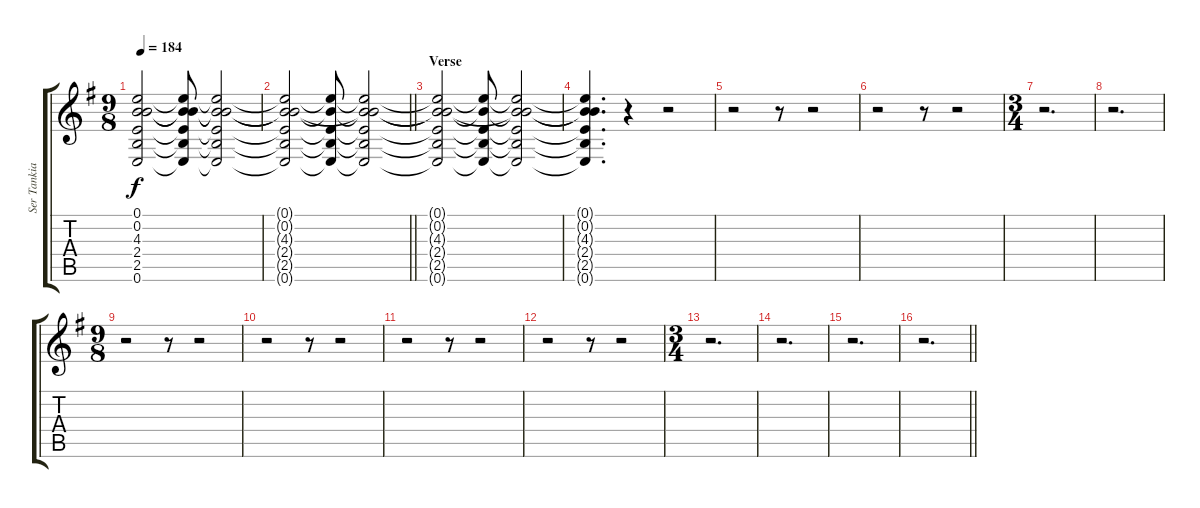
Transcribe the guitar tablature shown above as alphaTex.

\track ("Ser Tankian [Guitar 3]" "Ser Tankia") {instrument acousticguitarsteel}
\staff {score tabs}
\tuning (E4 B3 G3 D3 A2 E2) {hide}
\ts (9 8)
\tempo 184
\clef g2
\ks eminor
(0.1 0.2 4.3 2.4 2.5 0.6).2{dy f} (0.1{t} 0.2{t} 4.3{t} 2.4{t} 2.5{t} 0.6{t}).8 (0.1{t} 0.2{t} 4.3{t} 2.4{t} 2.5{t} 0.6{t}).2 |
\barLineRight lightlight
(0.1{t} 0.2{t} 4.3{t} 2.4{t} 2.5{t} 0.6{t}).2{volume 0} (0.1{t} 4.3{t} 2.4{t} 2.5{t} 0.6{t}).8 (0.1{t} 0.2{t} 4.3{t} 2.4{t} 2.5{t} 0.6{t}).2 |
\section ("" "Verse")
(0.1{t} 0.2{t} 4.3{t} 2.4{t} 2.5{t} 0.6{t}).2 (0.1{t} 4.3{t} 2.4{t} 2.5{t} 0.6{t}).8 (0.1{t} 0.2{t} 4.3{t} 2.4{t} 2.5{t} 0.6{t}).2 |
(0.1{t} 0.2{t} 4.3{t} 2.4{t} 2.5{t} 0.6{t}).4{d} r.4 r.2 |
r.2 r.8 r.2 |
r.2 r.8 r.2 |
\ts (3 4)
r.2{d} |
r.2{d} |
\ts (9 8)
r.2 r.8 r.2 |
r.2 r.8 r.2 |
r.2 r.8 r.2 |
r.2 r.8 r.2 |
\ts (3 4)
r.2{d} |
r.2{d} |
r.2{d} |
\barLineRight lightlight
r.2{d}
